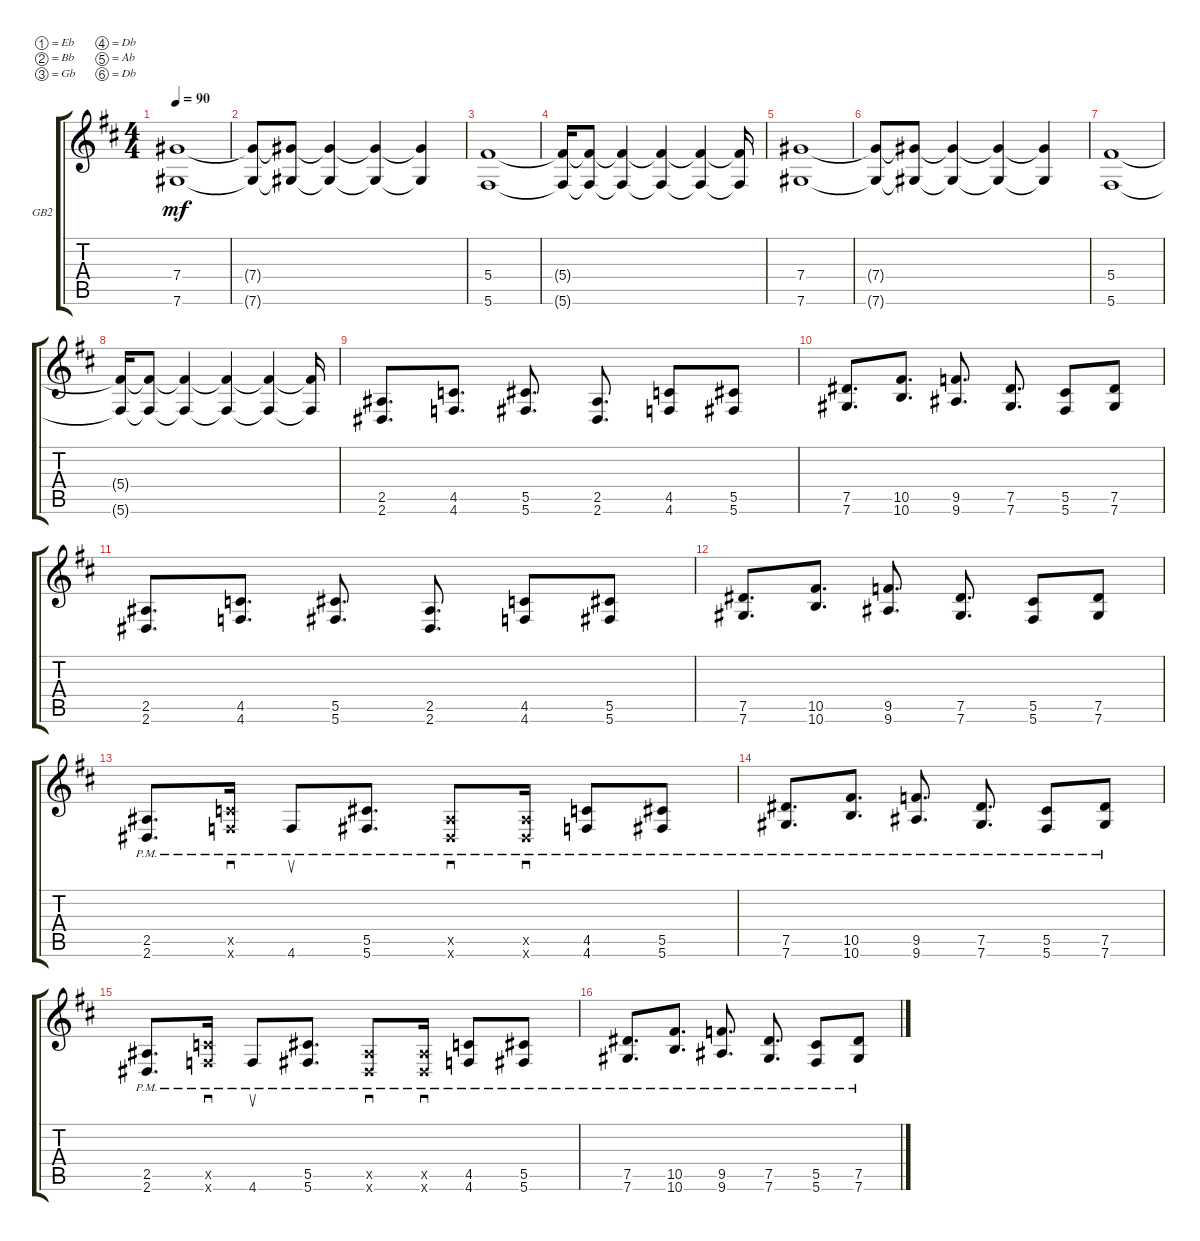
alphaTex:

\defaultSystemsLayout 4
\bracketExtendMode groupsimilarinstruments
\firstSystemTrackNameOrientation horizontal
\otherSystemsTrackNameOrientation horizontal
\track ("Guitarra 1: Base" "GB2") {multiBarRest instrument distortionguitar}
\staff {score tabs}
\tuning (Eb4 Bb3 Gb3 Db3 Ab2 Db2)
\ts (4 4)
\tempo 90
\clef g2
\ks d
(7.6 7.4).1{dy mf} |
(7.4{t} 7.6{t}).8 (7.6{t} 7.4{t}).8 (7.4{t} 7.6{t}).4 (7.6{t} 7.4{t}).4 (7.6{t} 7.4{t}).4 |
(5.4 5.6).1 |
(5.4{t} 5.6{t}).16 (5.6{t} 5.4{t}).8 (5.4{t} 5.6{t}).4 (5.6{t} 5.4{t}).4 (5.6{t} 5.4{t}).4 (5.4{t} 5.6{t}).16 |
(7.6 7.4).1 |
(7.4{t} 7.6{t}).8 (7.6{t} 7.4{t}).8 (7.4{t} 7.6{t}).4 (7.6{t} 7.4{t}).4 (7.6{t} 7.4{t}).4 |
(5.4 5.6).1 |
(5.4{t} 5.6{t}).16 (5.6{t} 5.4{t}).8 (5.4{t} 5.6{t}).4 (5.6{t} 5.4{t}).4 (5.6{t} 5.4{t}).4 (5.4{t} 5.6{t}).16 |
(2.5 2.6).8{d} (4.5 4.6).8{d} (5.5 5.6).8{d} (2.5 2.6).8{d} (4.5 4.6).8 (5.6 5.5).8 |
(7.5 7.6).8{d} (10.5 10.6).8{d} (9.6 9.5).8{d} (7.5 7.6).8{d} (5.6 5.5).8 (7.5 7.6).8 |
(2.5 2.6).8{d} (4.5 4.6).8{d} (5.5 5.6).8{d} (2.5 2.6).8{d} (4.5 4.6).8 (5.6 5.5).8 |
(7.5 7.6).8{d} (10.5 10.6).8{d} (9.6 9.5).8{d} (7.5 7.6).8{d} (5.6 5.5).8 (7.5 7.6).8 |
(2.5{pm} 2.6{pm}).8{d} (4.5{pm x} 4.6{pm x}).16{sd} 4.6{pm}.8{su} (5.5{pm} 5.6{pm}).8{d} (2.5{pm x} 2.6{pm x}).8{sd} (2.6{x} 2.5{pm x}).16{sd} (4.5{pm} 4.6{pm}).8 (5.6{pm} 5.5{pm}).8 |
(7.5{pm} 7.6{pm}).8{d} (10.5{pm} 10.6{pm}).8{d} (9.6{pm} 9.5{pm}).8{d} (7.5{pm} 7.6{pm}).8{d} (5.6{pm} 5.5{pm}).8 (7.5{pm} 7.6{pm}).8 |
(2.5{pm} 2.6{pm}).8{d} (4.5{pm x} 4.6{pm x}).16{sd} 4.6{pm}.8{su} (5.5{pm} 5.6{pm}).8{d} (2.5{pm x} 2.6{pm x}).8{sd} (2.6{x} 2.5{pm x}).16{sd} (4.5{pm} 4.6{pm}).8 (5.6{pm} 5.5{pm}).8 |
(7.5{pm} 7.6{pm}).8{d} (10.5{pm} 10.6{pm}).8{d} (9.6{pm} 9.5{pm}).8{d} (7.5{pm} 7.6{pm}).8{d} (5.6{pm} 5.5{pm}).8 (7.5{pm} 7.6{pm}).8
